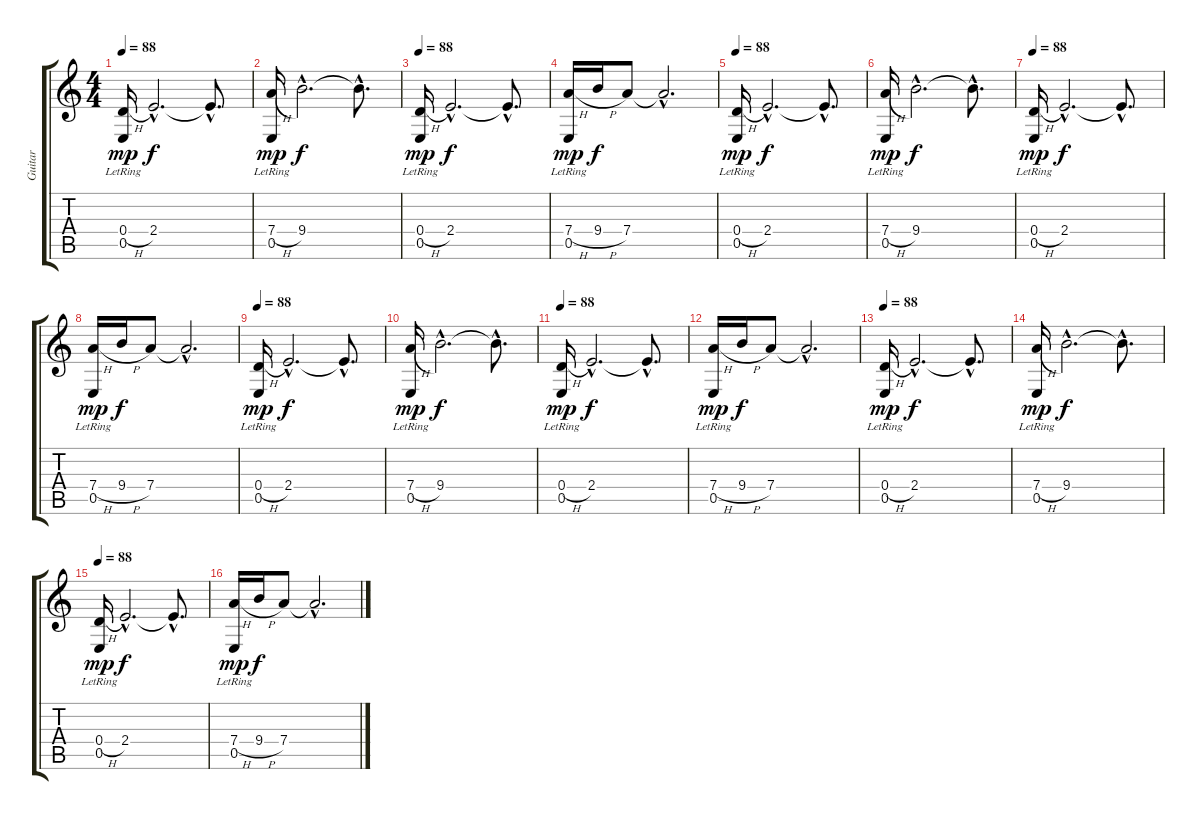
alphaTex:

\track ("Guitar" "Guitar") {instrument distortionguitar}
\staff {score tabs}
\tuning (E4 B3 G3 D3 E2 B1) {hide}
\ts (4 4)
\tempo 88
\clef g2
\ks c
(0.4{h} 0.5{lr}).16{dy mp} 2.4{hac}.2{d dy f} 2.4{hac t}.8{d} |
(7.4{h} 0.5{lr}).16{dy mp} 9.4{hac}.2{d dy f} 9.4{hac t}.8{d} |
\tempo 88
(0.4{h} 0.5{lr}).16{dy mp} 2.4{hac}.2{d dy f} 2.4{hac t}.8{d} |
(7.4{h} 0.5{lr}).16{dy mp} 9.4{h}.16{dy f} 7.4.8 7.4{hac t}.2{d} |
\tempo 88
(0.4{h} 0.5{lr}).16{dy mp} 2.4{hac}.2{d dy f} 2.4{hac t}.8{d} |
(7.4{h} 0.5{lr}).16{dy mp} 9.4{hac}.2{d dy f} 9.4{hac t}.8{d} |
\tempo 88
(0.4{h} 0.5{lr}).16{dy mp} 2.4{hac}.2{d dy f} 2.4{hac t}.8{d} |
(7.4{h} 0.5{lr}).16{dy mp} 9.4{h}.16{dy f} 7.4.8 7.4{hac t}.2{d} |
\tempo 88
(0.4{h} 0.5{lr}).16{dy mp} 2.4{hac}.2{d dy f} 2.4{hac t}.8{d} |
(7.4{h} 0.5{lr}).16{dy mp} 9.4{hac}.2{d dy f} 9.4{hac t}.8{d} |
\tempo 88
(0.4{h} 0.5{lr}).16{dy mp} 2.4{hac}.2{d dy f} 2.4{hac t}.8{d} |
(7.4{h} 0.5{lr}).16{dy mp} 9.4{h}.16{dy f} 7.4.8 7.4{hac t}.2{d} |
\tempo 88
(0.4{h} 0.5{lr}).16{dy mp} 2.4{hac}.2{d dy f} 2.4{hac t}.8{d} |
(7.4{h} 0.5{lr}).16{dy mp} 9.4{hac}.2{d dy f} 9.4{hac t}.8{d} |
\tempo 88
(0.4{h} 0.5{lr}).16{dy mp} 2.4{hac}.2{d dy f} 2.4{hac t}.8{d} |
(7.4{h} 0.5{lr}).16{dy mp} 9.4{h}.16{dy f} 7.4.8 7.4{hac t}.2{d}
